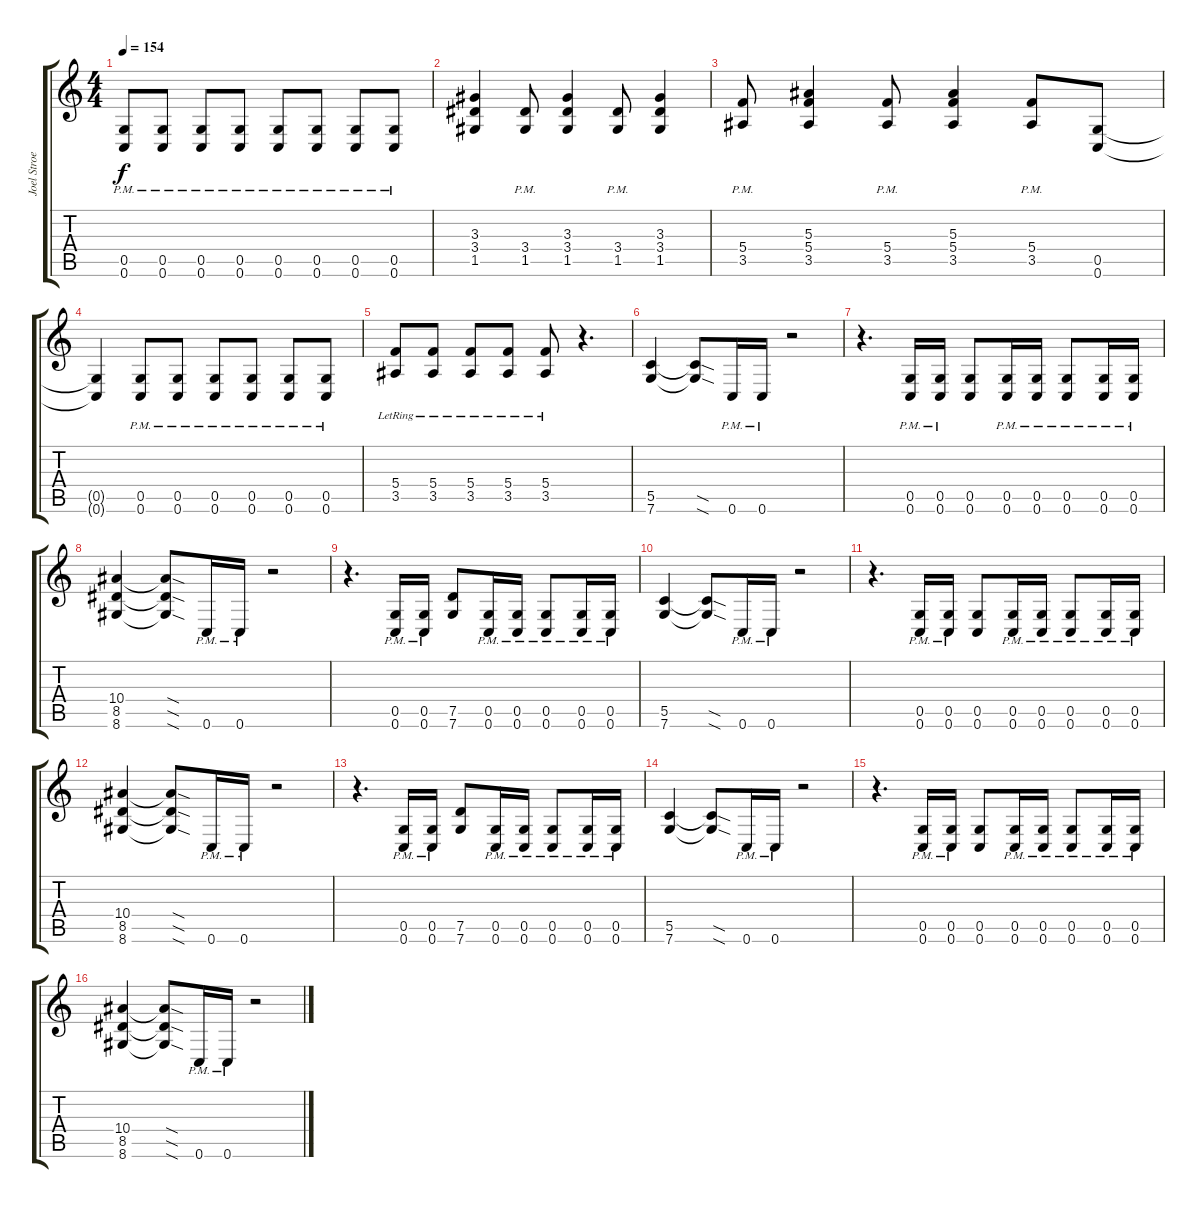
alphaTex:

\track ("Joel Stroetzel" "Joel Stroe") {instrument distortionguitar}
\staff {score tabs}
\tuning (D4 A3 F3 C3 G2 C2) {hide}
\ts (4 4)
\tempo 154
\clef g2
\ks c
(0.5{pm} 0.6{pm}).8{dy f} (0.5{pm} 0.6{pm}).8 (0.5{pm} 0.6{pm}).8 (0.5{pm} 0.6{pm}).8 (0.5{pm} 0.6{pm}).8 (0.5{pm} 0.6{pm}).8 (0.5{pm} 0.6{pm}).8 (0.5{pm} 0.6{pm}).8 |
(3.3 3.4 1.5).4 (3.4{pm} 1.5{pm}).8 (3.3 3.4 1.5).4 (3.4{pm} 1.5{pm}).8 (3.3 3.4 1.5).4 |
(5.4{pm} 3.5{pm}).8 (5.3 5.4 3.5).4 (5.4{pm} 3.5{pm}).8 (5.3 5.4 3.5).4 (5.4{pm} 3.5{pm}).8 (0.5 0.6).8 |
(0.5{t} 0.6{t}).4 (0.5{pm} 0.6{pm}).8 (0.5{pm} 0.6{pm}).8 (0.5{pm} 0.6{pm}).8 (0.5{pm} 0.6{pm}).8 (0.5{pm} 0.6{pm}).8 (0.5{pm} 0.6{pm}).8 |
(5.4{lr} 3.5).8 (5.4{lr} 3.5).8 (5.4{lr} 3.5).8 (5.4{lr} 3.5).8 (5.4{lr} 3.5).8 r.4{d} |
(5.5 7.6).4 (5.5{sod t} 7.6{sod t}).8 0.6{pm}.16 0.6{pm}.16 r.2 |
r.4{d} (0.5{pm} 0.6{pm}).16 (0.5{pm} 0.6{pm}).16 (0.5 0.6).8 (0.5{pm} 0.6{pm}).16 (0.5{pm} 0.6{pm}).16 (0.5{pm} 0.6{pm}).8 (0.5{pm} 0.6{pm}).16 (0.5{pm} 0.6{pm}).16 |
(10.4 8.5 8.6).4 (10.4{sod t} 8.5{sod t} 8.6{sod t}).8 0.6{pm}.16 0.6{pm}.16 r.2 |
r.4{d} (0.5{pm} 0.6{pm}).16 (0.5{pm} 0.6{pm}).16 (7.5 7.6).8 (0.5{pm} 0.6{pm}).16 (0.5{pm} 0.6{pm}).16 (0.5{pm} 0.6{pm}).8 (0.5{pm} 0.6{pm}).16 (0.5{pm} 0.6{pm}).16 |
(5.5 7.6).4 (5.5{sod t} 7.6{sod t}).8 0.6{pm}.16 0.6{pm}.16 r.2 |
r.4{d} (0.5{pm} 0.6{pm}).16 (0.5{pm} 0.6{pm}).16 (0.5 0.6).8 (0.5{pm} 0.6{pm}).16 (0.5{pm} 0.6{pm}).16 (0.5{pm} 0.6{pm}).8 (0.5{pm} 0.6{pm}).16 (0.5{pm} 0.6{pm}).16 |
(10.4 8.5 8.6).4 (10.4{sod t} 8.5{sod t} 8.6{sod t}).8 0.6{pm}.16 0.6{pm}.16 r.2 |
r.4{d} (0.5{pm} 0.6{pm}).16 (0.5{pm} 0.6{pm}).16 (7.5 7.6).8 (0.5{pm} 0.6{pm}).16 (0.5{pm} 0.6{pm}).16 (0.5{pm} 0.6{pm}).8 (0.5{pm} 0.6{pm}).16 (0.5{pm} 0.6{pm}).16 |
(5.5 7.6).4 (5.5{sod t} 7.6{sod t}).8 0.6{pm}.16 0.6{pm}.16 r.2 |
r.4{d} (0.5{pm} 0.6{pm}).16 (0.5{pm} 0.6{pm}).16 (0.5 0.6).8 (0.5{pm} 0.6{pm}).16 (0.5{pm} 0.6{pm}).16 (0.5{pm} 0.6{pm}).8 (0.5{pm} 0.6{pm}).16 (0.5{pm} 0.6{pm}).16 |
(10.4 8.5 8.6).4 (10.4{sod t} 8.5{sod t} 8.6{sod t}).8 0.6{pm}.16 0.6{pm}.16 r.2
